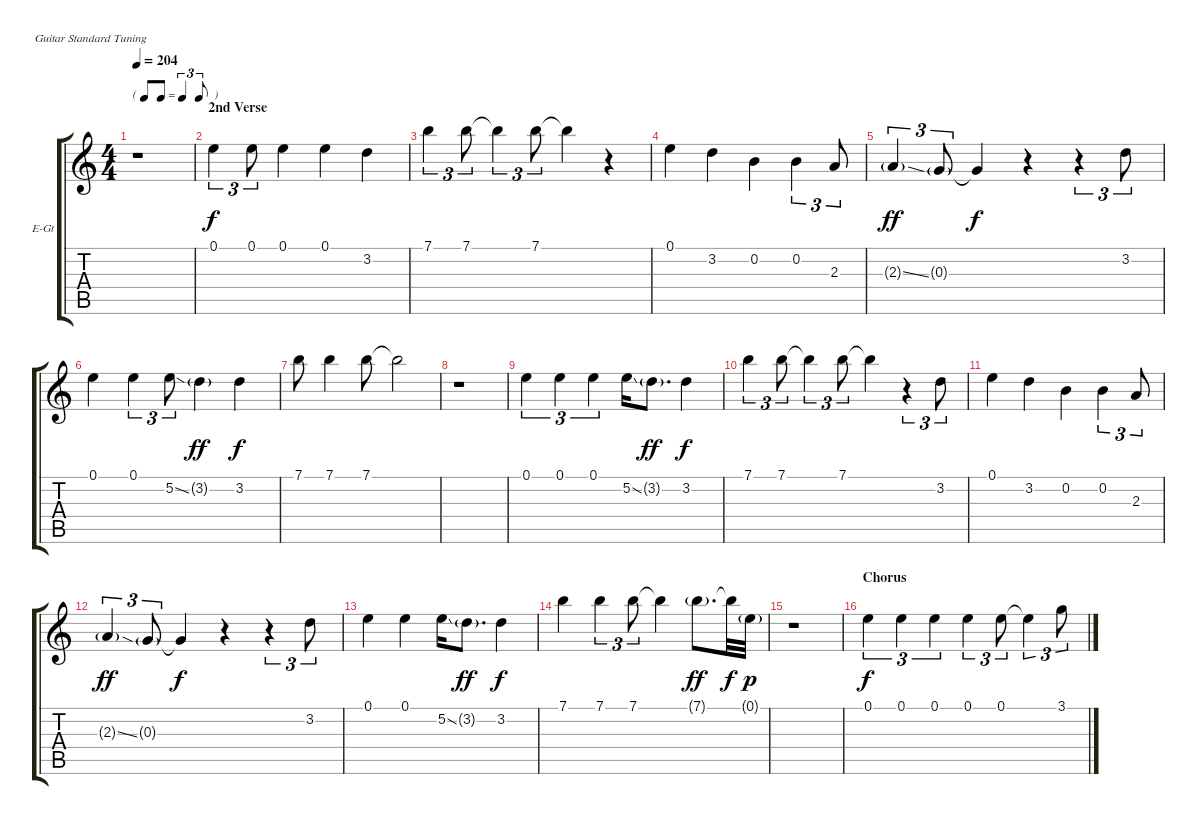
\bracketExtendMode groupsimilarinstruments
\firstSystemTrackNameOrientation horizontal
\otherSystemsTrackNameOrientation horizontal
\track ("Voice" "E-Gt") {mute instrument distortionguitar}
\staff {score tabs}
\tuning (E4 B3 G3 D3 A2 E2)
\ts (4 4)
\tf triplet8th
\tempo 204
\clef g2
\scale
0.333333
\ks c
r.1{dy p} |
\section ("" "2nd Verse")
\scale
0.333333 0.1.4{tu (3 2) dy f} 0.1.8{tu (3 2)} 0.1.4 0.1.4 3.2.4 |
\scale
0.333333 7.1.4{tu (3 2)} 7.1.8{tu (3 2)} 7.1{t}.4{tu (3 2)} 7.1.8{tu (3 2)} 7.1{t}.4 r.4 |
\scale
0.333333 0.1.4 3.2.4 0.2.4 0.2.4{tu (3 2)} 2.3.8{tu (3 2)} |
\scale
0.333333 2.3{ss g}.4{tu (3 2) dy ff} 0.3{g}.8{tu (3 2)} 0.3{t}.4{dy f} r.4 r.4{tu (3 2)} 3.2.8{tu (3 2)} |
\scale
0.333333 0.1.4 0.1.4{tu (3 2)} 5.2{ss}.8{tu (3 2)} 3.2{g}.4{dy ff} 3.2.4{dy f} |
\scale
0.333333 7.1.8 7.1.4 7.1.8 7.1{t}.2 |
\scale
0.333333 r.1 |
\scale
0.333333 0.1.4{tu (3 2)} 0.1.4{tu (3 2)} 0.1.4{tu (3 2)} 5.2{ss}.16 3.2{g}.8{d dy ff} 3.2.4{dy f} |
\scale
0.333333 7.1.4{tu (3 2)} 7.1.8{tu (3 2)} 7.1{t}.4{tu (3 2)} 7.1.8{tu (3 2)} 7.1{t}.4 r.4{tu (3 2)} 3.2.8{tu (3 2)} |
\scale
0.333333 0.1.4 3.2.4 0.2.4 0.2.4{tu (3 2)} 2.3.8{tu (3 2)} |
\scale
0.333333 2.3{ss g}.4{tu (3 2) dy ff} 0.3{g}.8{tu (3 2)} 0.3{t}.4{dy f} r.4 r.4{tu (3 2)} 3.2.8{tu (3 2)} |
\scale
0.333333 0.1.4 0.1.4 5.2{ss}.16 3.2{g}.8{d dy ff} 3.2.4{dy f} |
\scale
0.333333 7.1.4 7.1.4{tu (3 2)} 7.1.8{tu (3 2)} 7.1{t}.4 7.1{g}.8{d dy ff} 7.1{t}.32{dy f} 0.1{g}.32{dy p} |
\scale
0.333333 r.1 |
\section ("" "Chorus")
\scale
0.333333 0.1.4{tu (3 2) dy f} 0.1.4{tu (3 2)} 0.1.4{tu (3 2)} 0.1.4{tu (3 2)} 0.1.8{tu (3 2)} 0.1{t}.4{tu (3 2)} 3.1.8{tu (3 2)}
